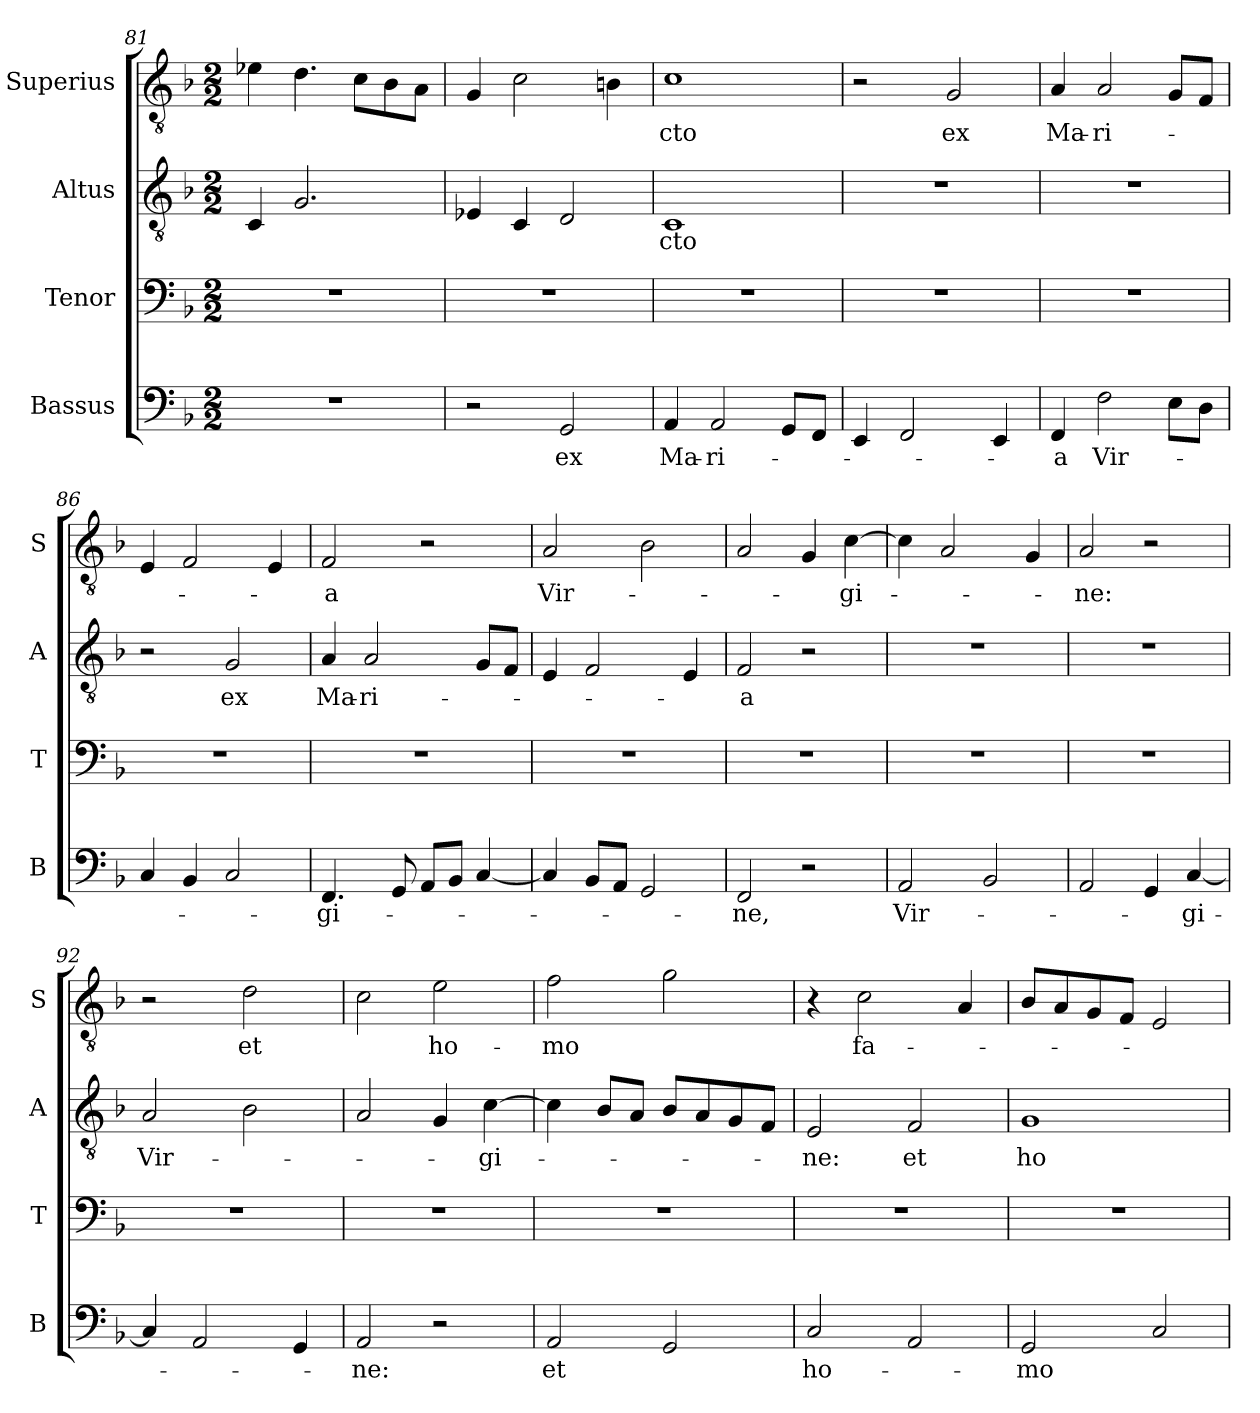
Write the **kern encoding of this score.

**kern	**text	**kern	**kern	**text	**kern	**text
*part4	*part4	*part3	*part2	*part2	*part1	*part1
*staff4	*staff4	*staff3	*staff2	*staff2	*staff1	*staff1
*I"Bassus	*	*I"Tenor	*I"Altus	*	*I"Superius	*
*I'B	*	*I'T	*I'A	*	*I'S	*
*clefF4	*	*clefF4	*clefGv2	*	*clefGv2	*
*k[b-]	*	*k[b-]	*k[b-]	*	*k[b-]	*
*M2/2	*	*M2/2	*M2/2	*	*M2/2	*
=81	=81	=81	=81	=81	=81	=81
1r	.	1r	4C	.	4e-X	.
.	.	.	2.G	.	4.d	.
.	.	.	.	.	8cL	.
.	.	.	.	.	8B-	.
.	.	.	.	.	8AJ	.
=82	=82	=82	=82	=82	=82	=82
2r	.	1r	4E-X	.	4G	.
.	.	.	4C	.	2c	.
2GG	ex	.	2D	.	.	.
.	.	.	.	.	4Bn	.
=83	=83	=83	=83	=83	=83	=83
4AA	Ma-	1r	1C	-cto	1c	-cto
2AA	-ri-	.	.	.	.	.
8GGL	.	.	.	.	.	.
8FFJ	.	.	.	.	.	.
=84	=84	=84	=84	=84	=84	=84
4EE	.	1r	1r	.	2r	.
2FF	.	.	.	.	.	.
.	.	.	.	.	2G	ex
4EE	.	.	.	.	.	.
=85	=85	=85	=85	=85	=85	=85
4FF	-a	1r	1r	.	4A	Ma-
2F	Vir-	.	.	.	2A	-ri-
8EL	.	.	.	.	8GL	.
8DJ	.	.	.	.	8FJ	.
=86	=86	=86	=86	=86	=86	=86
4C	.	1r	2r	.	4E	.
4BB-	.	.	.	.	2F	.
2C	.	.	2G	ex	.	.
.	.	.	.	.	4E	.
=87	=87	=87	=87	=87	=87	=87
4.FF	-gi-	1r	4A	Ma-	2F	-a
.	.	.	2A	-ri-	.	.
8GG	.	.	.	.	.	.
8AAL	.	.	.	.	2r	.
8BB-J	.	.	.	.	.	.
[4C	.	.	8GL	.	.	.
.	.	.	8FJ	.	.	.
=88	=88	=88	=88	=88	=88	=88
4C]	.	1r	4E	.	2A	Vir-
8BB-L	.	.	2F	.	.	.
8AAJ	.	.	.	.	.	.
2GG	.	.	.	.	2B-	.
.	.	.	4E	.	.	.
=89	=89	=89	=89	=89	=89	=89
2FF	-ne,	1r	2F	-a	2A	.
2r	.	.	2r	.	4G	.
.	.	.	.	.	[4c	-gi-
=90	=90	=90	=90	=90	=90	=90
!	!LO:LY:i	!	!	!	!	!
2AA	Vir-	1r	1r	.	4c]	.
.	.	.	.	.	2A	.
2BB-	.	.	.	.	.	.
.	.	.	.	.	4G	.
=91	=91	=91	=91	=91	=91	=91
2AA	.	1r	1r	.	2A	-ne:
4GG	.	.	.	.	2r	.
!	!LO:LY:i	!	!	!	!	!
[4C	-gi-	.	.	.	.	.
=92	=92	=92	=92	=92	=92	=92
4C]	.	1r	2A	Vir-	2r	.
2AA	.	.	.	.	.	.
.	.	.	2B-	.	2d	et
4GG	.	.	.	.	.	.
=93	=93	=93	=93	=93	=93	=93
!	!LO:LY:i	!	!	!	!	!
2AA	-ne:	1r	2A	.	2c	.
2r	.	.	4G	.	2e	ho-
.	.	.	[4c	-gi-	.	.
=94	=94	=94	=94	=94	=94	=94
2AA	et	1r	4c]	.	2f	-mo
.	.	.	8B-L	.	.	.
.	.	.	8AJ	.	.	.
2GG	.	.	8B-L	.	2g	.
.	.	.	8A	.	.	.
.	.	.	8G	.	.	.
.	.	.	8FJ	.	.	.
=95	=95	=95	=95	=95	=95	=95
2C	ho-	1r	2E	-ne:	4r	.
.	.	.	.	.	2c	fa-
2AA	.	.	2F	et	.	.
.	.	.	.	.	4A	.
=96	=96	=96	=96	=96	=96	=96
2GG	-mo	1r	1G	ho-	8B-L	.
.	.	.	.	.	8A	.
.	.	.	.	.	8G	.
.	.	.	.	.	8FJ	.
2C	.	.	.	.	2E	.
=	=	=	=	=	=	=
*-	*-	*-	*-	*-	*-	*-
